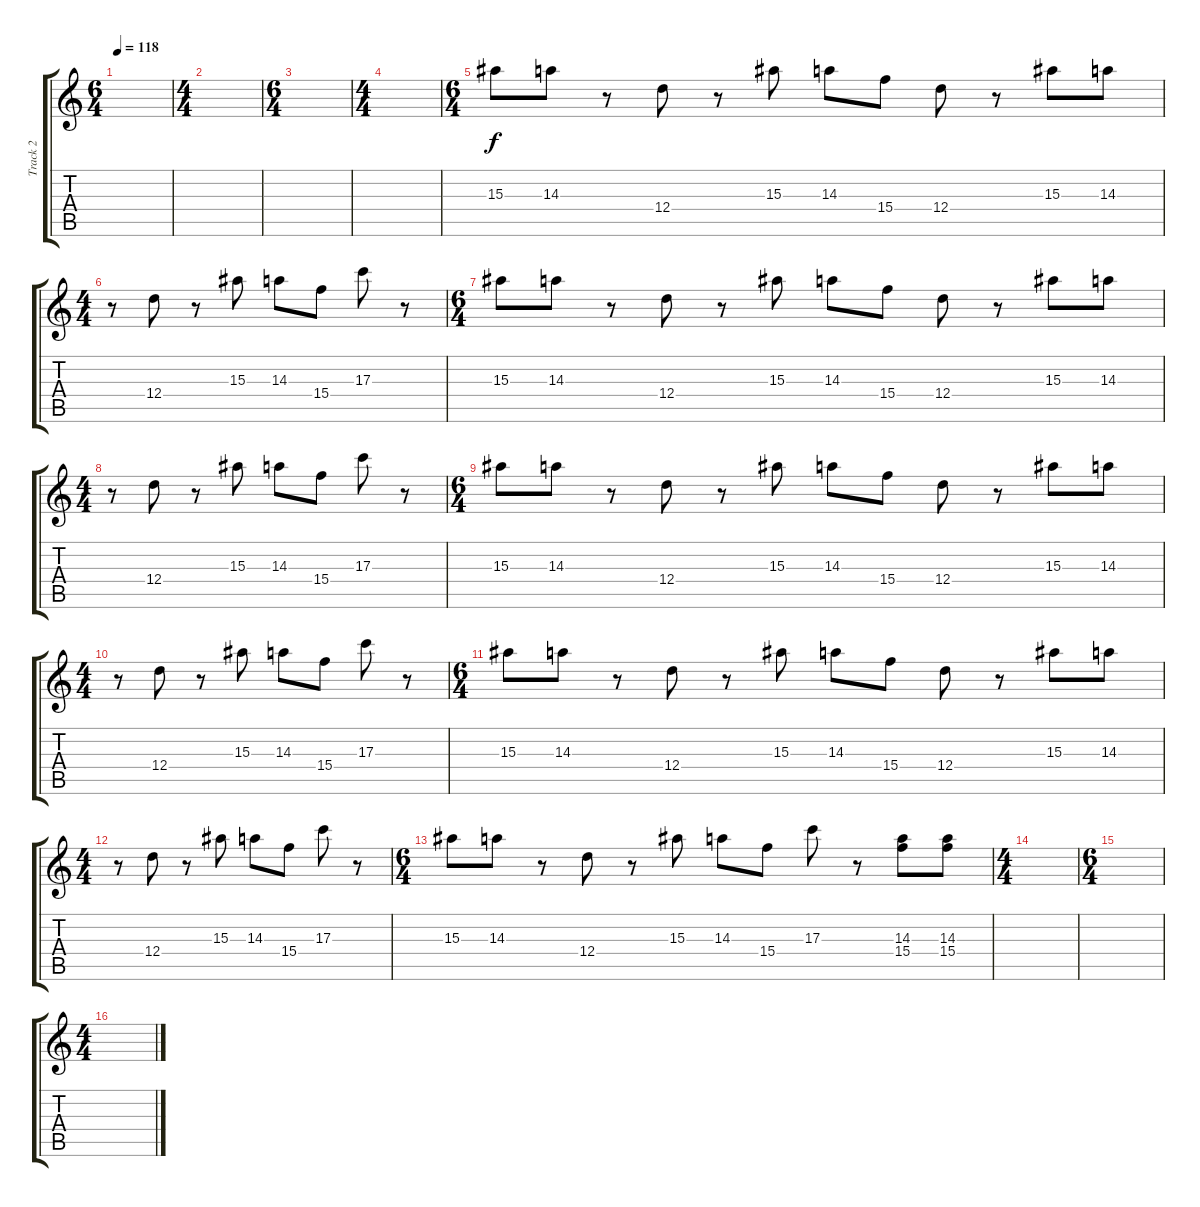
\track ("Track 2" "Track 2") {instrument electricguitarjazz}
\staff {score tabs}
\tuning (E4 B3 G3 D3 A2 E2) {hide}
\ts (6 4)
\tempo 118
\clef g2
\ks c
|
\ts (4 4)
|
\ts (6 4)
|
\ts (4 4)
|
\ts (6 4)
15.3.8 14.3.8 r.8 12.4.8 r.8 15.3.8 14.3.8 15.4.8 12.4.8 r.8 15.3.8 14.3.8 |
\ts (4 4)
r.8 12.4.8 r.8 15.3.8 14.3.8 15.4.8 17.3.8 r.8 |
\ts (6 4)
15.3.8 14.3.8 r.8 12.4.8 r.8 15.3.8 14.3.8 15.4.8 12.4.8 r.8 15.3.8 14.3.8 |
\ts (4 4)
r.8 12.4.8 r.8 15.3.8 14.3.8 15.4.8 17.3.8 r.8 |
\ts (6 4)
15.3.8 14.3.8 r.8 12.4.8 r.8 15.3.8 14.3.8 15.4.8 12.4.8 r.8 15.3.8 14.3.8 |
\ts (4 4)
r.8 12.4.8 r.8 15.3.8 14.3.8 15.4.8 17.3.8 r.8 |
\ts (6 4)
15.3.8 14.3.8 r.8 12.4.8 r.8 15.3.8 14.3.8 15.4.8 12.4.8 r.8 15.3.8 14.3.8 |
\ts (4 4)
r.8 12.4.8 r.8 15.3.8 14.3.8 15.4.8 17.3.8 r.8 |
\ts (6 4)
15.3.8 14.3.8 r.8 12.4.8 r.8 15.3.8 14.3.8 15.4.8 17.3.8 r.8 (14.3 15.4).8 (14.3 15.4).8 |
\ts (4 4)
|
\ts (6 4)
|
\ts (4 4)
